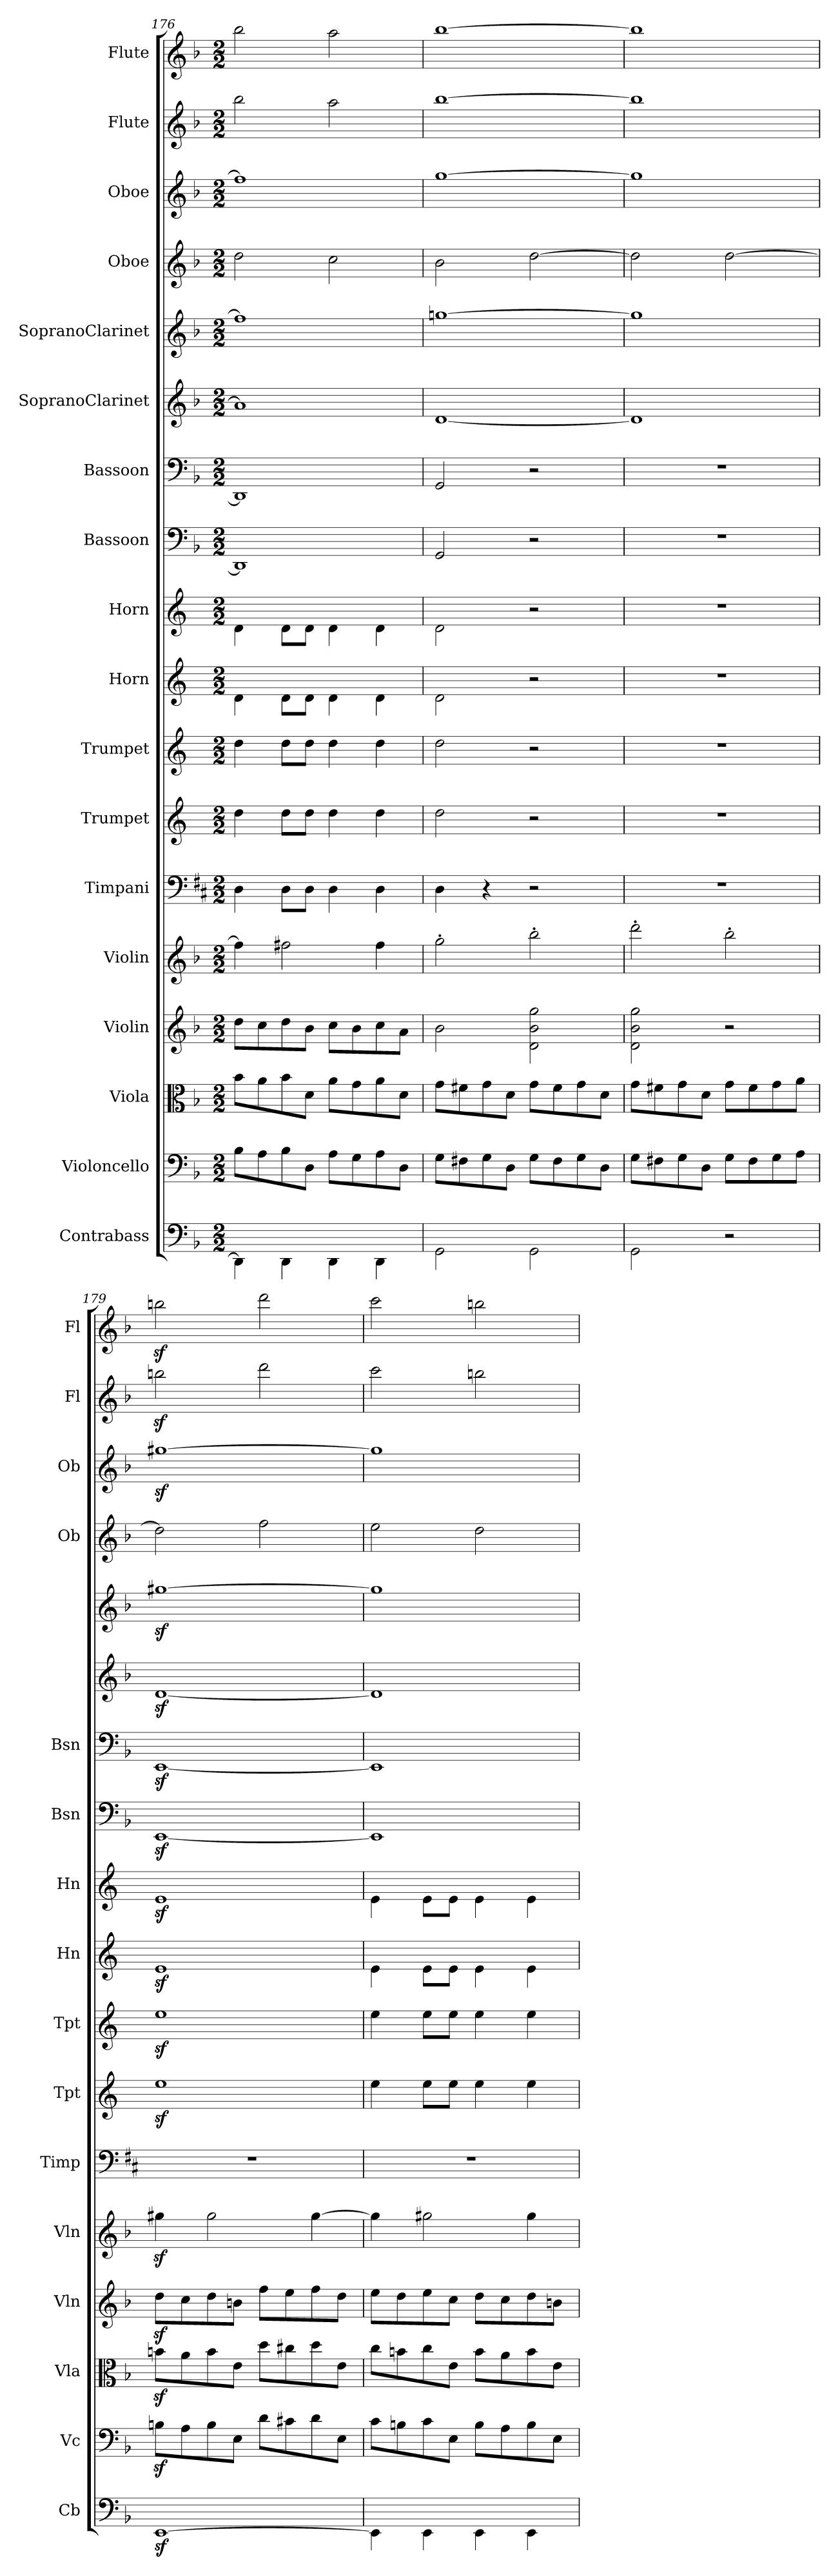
**kern	**kern	**kern	**kern	**kern	**kern	**kern	**kern	**kern	**kern	**kern	**kern	**kern	**kern	**kern	**kern	**kern	**kern
*part18	*part17	*part16	*part15	*part14	*part13	*part12	*part11	*part10	*part9	*part8	*part7	*part6	*part5	*part4	*part3	*part2	*part1
*staff18	*staff17	*staff16	*staff15	*staff14	*staff13	*staff12	*staff11	*staff10	*staff9	*staff8	*staff7	*staff6	*staff5	*staff4	*staff3	*staff2	*staff1
*I"Contrabass	*I"Violoncello	*I"Viola	*I"Violin	*I"Violin	*I"Timpani	*I"Trumpet	*I"Trumpet	*I"Horn	*I"Horn	*I"Bassoon	*I"Bassoon	*I"SopranoClarinet	*I"SopranoClarinet	*I"Oboe	*I"Oboe	*I"Flute	*I"Flute
*I'Cb	*I'Vc	*I'Vla	*I'Vln	*I'Vln	*I'Timp	*I'Tpt	*I'Tpt	*I'Hn	*I'Hn	*I'Bsn	*I'Bsn	*	*	*I'Ob	*I'Ob	*I'Fl	*I'Fl
*clefF4	*clefF4	*clefC3	*clefG2	*clefG2	*clefF4	*clefG2	*clefG2	*clefG2	*clefG2	*clefF4	*clefF4	*clefG2	*clefG2	*clefG2	*clefG2	*clefG2	*clefG2
*k[b-]	*k[b-]	*k[b-]	*k[b-]	*k[b-]	*k[f#c#]	*k[]	*k[]	*k[]	*k[]	*k[b-]	*k[b-]	*k[b-]	*k[b-]	*k[b-]	*k[b-]	*k[b-]	*k[b-]
*M2/2	*M2/2	*M2/2	*M2/2	*M2/2	*M2/2	*M2/2	*M2/2	*M2/2	*M2/2	*M2/2	*M2/2	*M2/2	*M2/2	*M2/2	*M2/2	*M2/2	*M2/2
=176	=176	=176	=176	=176	=176	=176	=176	=176	=176	=176	=176	=176	=176	=176	=176	=176	=176
4DD\]	8B-\L	8b-\L	8dd\L	4ff#\]	4D\	4dd\	4dd\	4d\	4d\	1DD/]	1DD/]	1a\]	1ff#\]	2dd\	1ff#\]	2bb-\	2bb-\
.	8A\	8a\	8cc\	.	.	.	.	.	.	.	.	.	.	.	.	.	.
4DD\	8B-\	8b-\	8dd\	2ff#X\	8D\L	8dd\L	8dd\L	8d\L	8d\L	.	.	.	.	.	.	.	.
.	8D\J	8d\J	8b-\J	.	8D\J	8dd\J	8dd\J	8d\J	8d\J	.	.	.	.	.	.	.	.
4DD\	8A\L	8a\L	8cc\L	.	4D\	4dd\	4dd\	4d\	4d\	.	.	.	.	2cc\	.	2aa\	2aa\
.	8G\	8g\	8b-\	.	.	.	.	.	.	.	.	.	.	.	.	.	.
4DD\	8A\	8a\	8cc\	4ff#\	4D\	4dd\	4dd\	4d\	4d\	.	.	.	.	.	.	.	.
.	8D\J	8d\J	8a\J	.	.	.	.	.	.	.	.	.	.	.	.	.	.
=177	=177	=177	=177	=177	=177	=177	=177	=177	=177	=177	=177	=177	=177	=177	=177	=177	=177
2GG\	8G\L	8g\L	2b-\	2gg'\	4D\	2dd\	2dd\	2d\	2d\	2GG/	2GG/	[1d/	[1ggn\	2b-\	[1gg\	[1bb-\	[1bb-\
.	8F#X\	8f#X\	.	.	.	.	.	.	.	.	.	.	.	.	.	.	.
.	8G\	8g\	.	.	4r	.	.	.	.	.	.	.	.	.	.	.	.
.	8D\J	8d\J	.	.	.	.	.	.	.	.	.	.	.	.	.	.	.
2GG\	8G\L	8g\L	2d\ 2b-\ 2gg\	2bb-'\	2r	2r	2r	2r	2r	2r	2r	.	.	[2dd\	.	.	.
.	8F#\	8f#\	.	.	.	.	.	.	.	.	.	.	.	.	.	.	.
.	8G\	8g\	.	.	.	.	.	.	.	.	.	.	.	.	.	.	.
.	8D\J	8d\J	.	.	.	.	.	.	.	.	.	.	.	.	.	.	.
=178	=178	=178	=178	=178	=178	=178	=178	=178	=178	=178	=178	=178	=178	=178	=178	=178	=178
2GG\	8G\L	8g\L	2d\ 2b-\ 2gg\	2ddd'\	1r	1r	1r	1r	1r	1r	1r	1d/]	1ggn\]	2dd\]	1gg\]	1bb-\]	1bb-\]
.	8F#X\	8f#X\	.	.	.	.	.	.	.	.	.	.	.	.	.	.	.
.	8G\	8g\	.	.	.	.	.	.	.	.	.	.	.	.	.	.	.
.	8D\J	8d\J	.	.	.	.	.	.	.	.	.	.	.	.	.	.	.
2r	8G\L	8g\L	2r	2bb-'\	.	.	.	.	.	.	.	.	.	[2dd\	.	.	.
.	8F#\	8f#\	.	.	.	.	.	.	.	.	.	.	.	.	.	.	.
.	8G\	8g\	.	.	.	.	.	.	.	.	.	.	.	.	.	.	.
.	8A\J	8a\J	.	.	.	.	.	.	.	.	.	.	.	.	.	.	.
=179	=179	=179	=179	=179	=179	=179	=179	=179	=179	=179	=179	=179	=179	=179	=179	=179	=179
[1EEz\	8Bnz\L	8bnz\L	8ddz\L	4gg#Xz\	1r	1eez\	1eez\	1ez\	1ez\	[1EEz/	[1EEz/	[1dz/	[1gg#Xz\	2dd\]	[1gg#Xz\	2bbnz\	2bbnz\
.	8A\	8a\	8cc\	.	.	.	.	.	.	.	.	.	.	.	.	.	.
.	8B\	8b\	8dd\	2gg#\	.	.	.	.	.	.	.	.	.	.	.	.	.
.	8E\J	8e\J	8bn\J	.	.	.	.	.	.	.	.	.	.	.	.	.	.
.	8d\L	8dd\L	8ff\L	.	.	.	.	.	.	.	.	.	.	2ff\	.	2ddd\	2ddd\
.	8c#X\	8cc#X\	8ee\	.	.	.	.	.	.	.	.	.	.	.	.	.	.
.	8d\	8dd\	8ff\	[4gg#\	.	.	.	.	.	.	.	.	.	.	.	.	.
.	8E\J	8e\J	8dd\J	.	.	.	.	.	.	.	.	.	.	.	.	.	.
=180	=180	=180	=180	=180	=180	=180	=180	=180	=180	=180	=180	=180	=180	=180	=180	=180	=180
4EE\]	8c\L	8cc\L	8ee\L	4gg#\]	1r	4ee\	4ee\	4e\	4e\	1EE/]	1EE/]	1d/]	1gg#\]	2ee\	1gg#\]	2ccc\	2ccc\
.	8Bn\	8bn\	8dd\	.	.	.	.	.	.	.	.	.	.	.	.	.	.
4EE\	8c\	8cc\	8ee\	2gg#X\	.	8ee\L	8ee\L	8e\L	8e\L	.	.	.	.	.	.	.	.
.	8E\J	8e\J	8cc\J	.	.	8ee\J	8ee\J	8e\J	8e\J	.	.	.	.	.	.	.	.
4EE\	8B\L	8b\L	8dd\L	.	.	4ee\	4ee\	4e\	4e\	.	.	.	.	2dd\	.	2bbn\	2bbn\
.	8A\	8a\	8cc\	.	.	.	.	.	.	.	.	.	.	.	.	.	.
4EE\	8B\	8b\	8dd\	4gg#\	.	4ee\	4ee\	4e\	4e\	.	.	.	.	.	.	.	.
.	8E\J	8e\J	8bn\J	.	.	.	.	.	.	.	.	.	.	.	.	.	.
=	=	=	=	=	=	=	=	=	=	=	=	=	=	=	=	=	=
*-	*-	*-	*-	*-	*-	*-	*-	*-	*-	*-	*-	*-	*-	*-	*-	*-	*-
